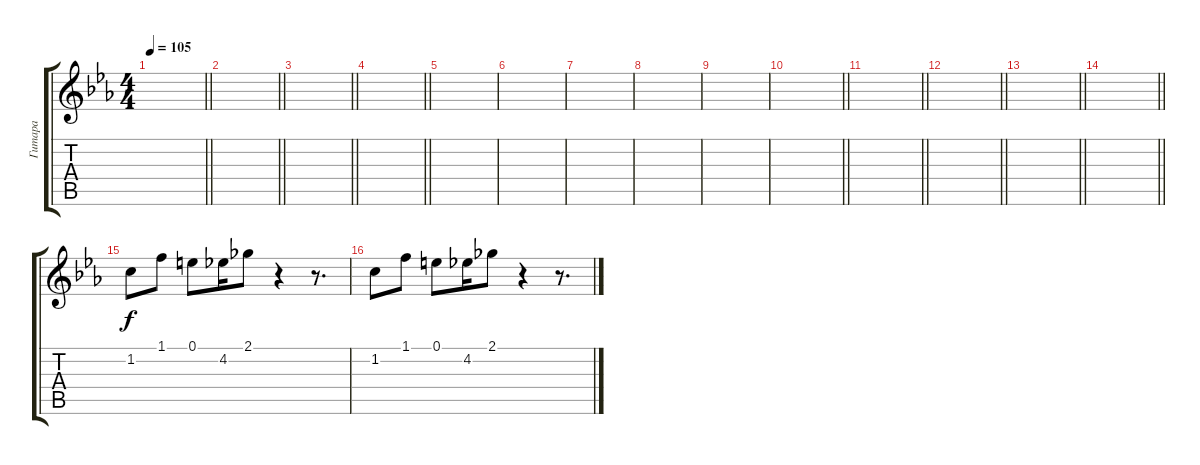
\track ("Гитара" "Гитара") {instrument distortionguitar}
\staff {score tabs}
\tuning (E4 B3 G3 D3 A2 E2) {hide}
\ts (4 4)
\section ("" "")
\tempo 105
\clef g2
\barLineRight lightlight
\ks cminor
|
\barLineRight lightlight
|
\barLineRight lightlight
|
\barLineRight lightlight
|
\section ("" "")
|
|
|
|
|
\barLineRight lightlight
|
\section ("" "")
\barLineRight lightlight
|
\barLineRight lightlight
|
\barLineRight lightlight
|
\barLineRight lightlight
|
\section ("" "")
1.2.8 1.1.8 0.1.8 4.2.16 2.1.8 r.4 r.8{d} |
1.2.8 1.1.8 0.1.8 4.2.16 2.1.8 r.4 r.8{d}
